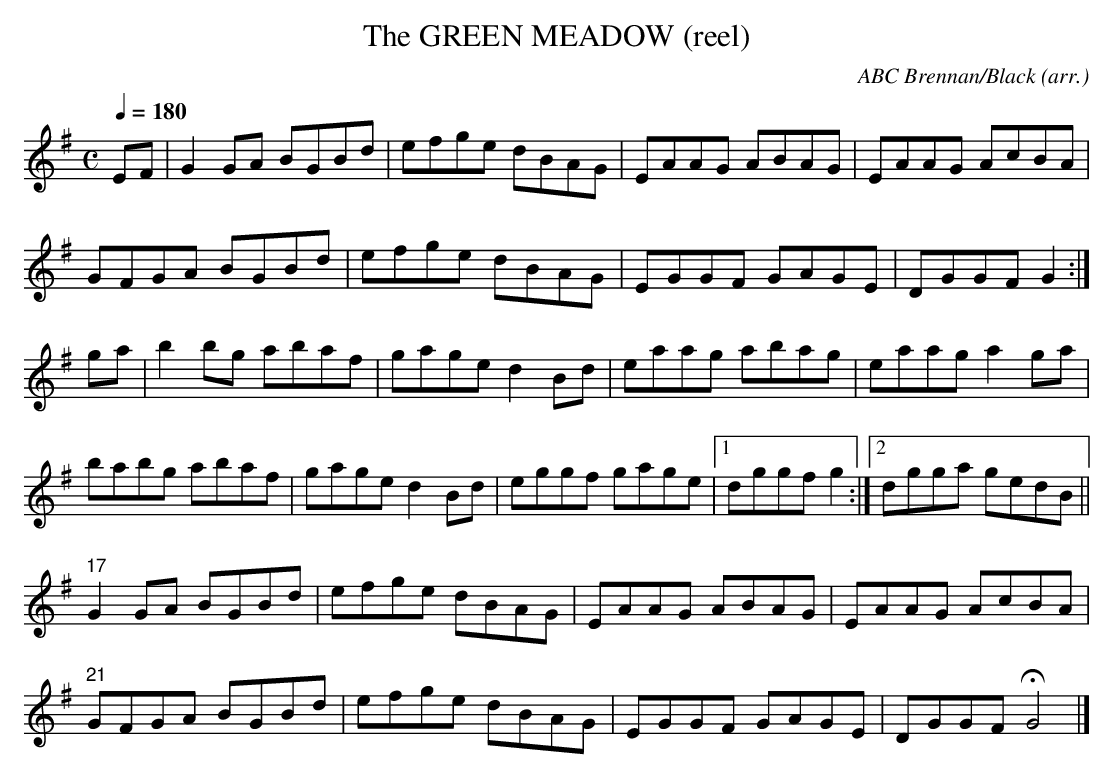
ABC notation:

X:1
T:GREEN MEADOW (reel), The
C:ABC Brennan/Black (arr.)
Q:1/4=180
M:C
L:1/8
K:G
EF|G2GA BGBd|efge dBAG|EAAG ABAG|EAAG AcBA|
GFGA BGBd|efge dBAG|EGGF GAGE|DGGF G2:|
ga|b2bg abaf|gage d2Bd|eaag abag|eaag a2ga|
babg abaf|gage d2Bd|eggf gage|1 dggf g2:|\
[2 dgga gedB||
"17"G2GA BGBd|efge dBAG|EAAG ABAG|EAAG AcBA|
"21"GFGA BGBd|efge dBAG|EGGF GAGE|DGGF HG4|]
